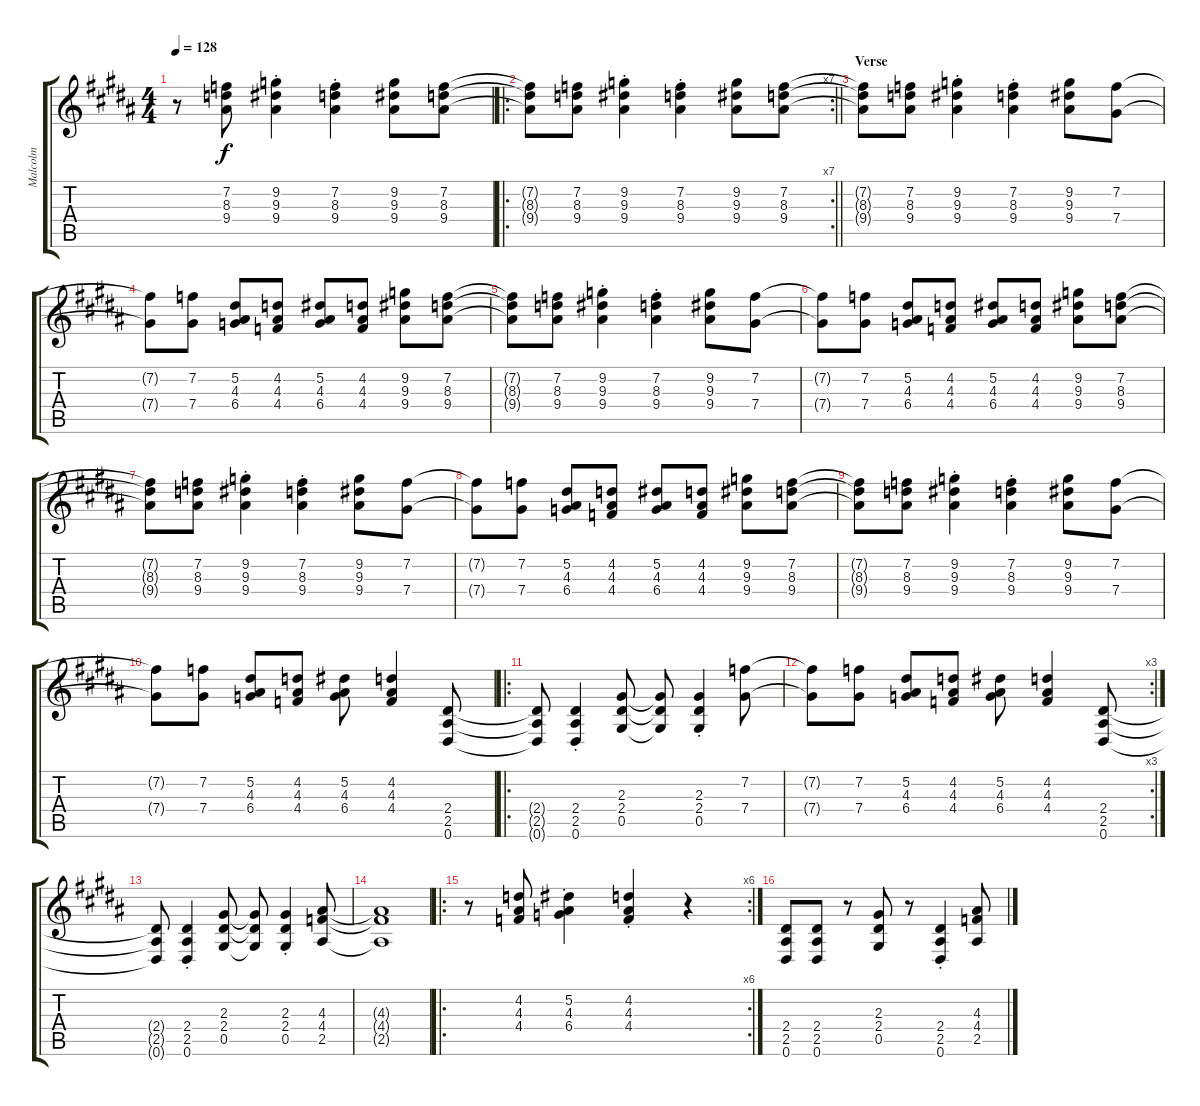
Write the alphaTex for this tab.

\track ("Malcolm" "Malcolm") {instrument distortionguitar}
\staff {score tabs}
\tuning (Eb4 Bb3 Gb3 Db3 Ab2 Eb2) {hide}
\ts (4 4)
\tempo 128
\clef g2
\ks b
r.8{dy f instrument distortionguitar} (7.2 8.3 9.4).8 (9.2{st} 9.3{st} 9.4{st}).4 (7.2{st} 8.3{st} 9.4{st}).4 (9.2 9.3 9.4).8 (7.2 8.3 9.4).8 |
\ro
\rc 7
\barLineRight lightlight
\ks g#minor
(7.2{t} 8.3{t} 9.4{t}).8 (7.2 8.3 9.4).8 (9.2{st} 9.3{st} 9.4{st}).4 (7.2{st} 8.3{st} 9.4{st}).4 (9.2 9.3 9.4).8 (7.2 8.3 9.4).8 |
\section ("" "Verse")
(7.2{t} 8.3{t} 9.4{t}).8 (7.2 8.3 9.4).8 (9.2{st} 9.3{st} 9.4{st}).4 (7.2{st} 8.3{st} 9.4{st}).4 (9.2 9.3 9.4).8 (7.2 7.4).8 |
(7.2{t} 7.4{t}).8 (7.2 7.4).8 (5.2 4.3 6.4).8 (4.2 4.3 4.4).8 (5.2 4.3 6.4).8 (4.2 4.3 4.4).8 (9.2 9.3 9.4).8 (7.2 8.3 9.4).8 |
(7.2{t} 8.3{t} 9.4{t}).8 (7.2 8.3 9.4).8 (9.2{st} 9.3{st} 9.4{st}).4 (7.2{st} 8.3{st} 9.4{st}).4 (9.2 9.3 9.4).8 (7.2 7.4).8 |
(7.2{t} 7.4{t}).8 (7.2 7.4).8 (5.2 4.3 6.4).8 (4.2 4.3 4.4).8 (5.2 4.3 6.4).8 (4.2 4.3 4.4).8 (9.2 9.3 9.4).8 (7.2 8.3 9.4).8 |
(7.2{t} 8.3{t} 9.4{t}).8 (7.2 8.3 9.4).8 (9.2{st} 9.3{st} 9.4{st}).4 (7.2{st} 8.3{st} 9.4{st}).4 (9.2 9.3 9.4).8 (7.2 7.4).8 |
(7.2{t} 7.4{t}).8 (7.2 7.4).8 (5.2 4.3 6.4).8 (4.2 4.3 4.4).8 (5.2 4.3 6.4).8 (4.2 4.3 4.4).8 (9.2 9.3 9.4).8 (7.2 8.3 9.4).8 |
(7.2{t} 8.3{t} 9.4{t}).8 (7.2 8.3 9.4).8 (9.2{st} 9.3{st} 9.4{st}).4 (7.2{st} 8.3{st} 9.4{st}).4 (9.2 9.3 9.4).8 (7.2 7.4).8 |
(7.2{t} 7.4{t}).8 (7.2 7.4).8 (5.2 4.3 6.4).8 (4.2 4.3 4.4).8 (5.2 4.3 6.4).8 (4.2 4.3 4.4).4 (2.4 2.5 0.6).8 |
\ro
(2.4{t} 2.5{t} 0.6{t}).8 (2.4{st} 2.5{st} 0.6{st}).4 (2.3 2.4 0.5).8 (2.3{t} 2.4{t} 0.5{t}).8 (2.3{st} 2.4{st} 0.5{st}).4 (7.2 7.4).8 |
\rc 3
(7.2{t} 7.4{t}).8 (7.2 7.4).8 (5.2 4.3 6.4).8 (4.2 4.3 4.4).8 (5.2 4.3 6.4).8 (4.2 4.3 4.4).4 (2.4 2.5 0.6).8 |
(2.4{t} 2.5{t} 0.6{t}).8 (2.4{st} 2.5{st} 0.6{st}).4 (2.3 2.4 0.5).8 (2.3{t} 2.4{t} 0.5{t}).8 (2.3{st} 2.4{st} 0.5{st}).4 (4.3 4.4 2.5).8 |
(4.3{t} 4.4{t} 2.5{t}).1 |
\ro
\rc 6
r.8 (4.2 4.3 4.4).8 (5.2{st} 4.3{st} 6.4{st}).4 (4.2{st} 4.3{st} 4.4{st}).4 r.4 |
(2.4 2.5 0.6).8 (2.4 2.5 0.6).8 r.8 (2.3 2.4 0.5).8 r.8 (2.4{st} 2.5{st} 0.6{st}).4 (4.3 4.4 2.5).8
